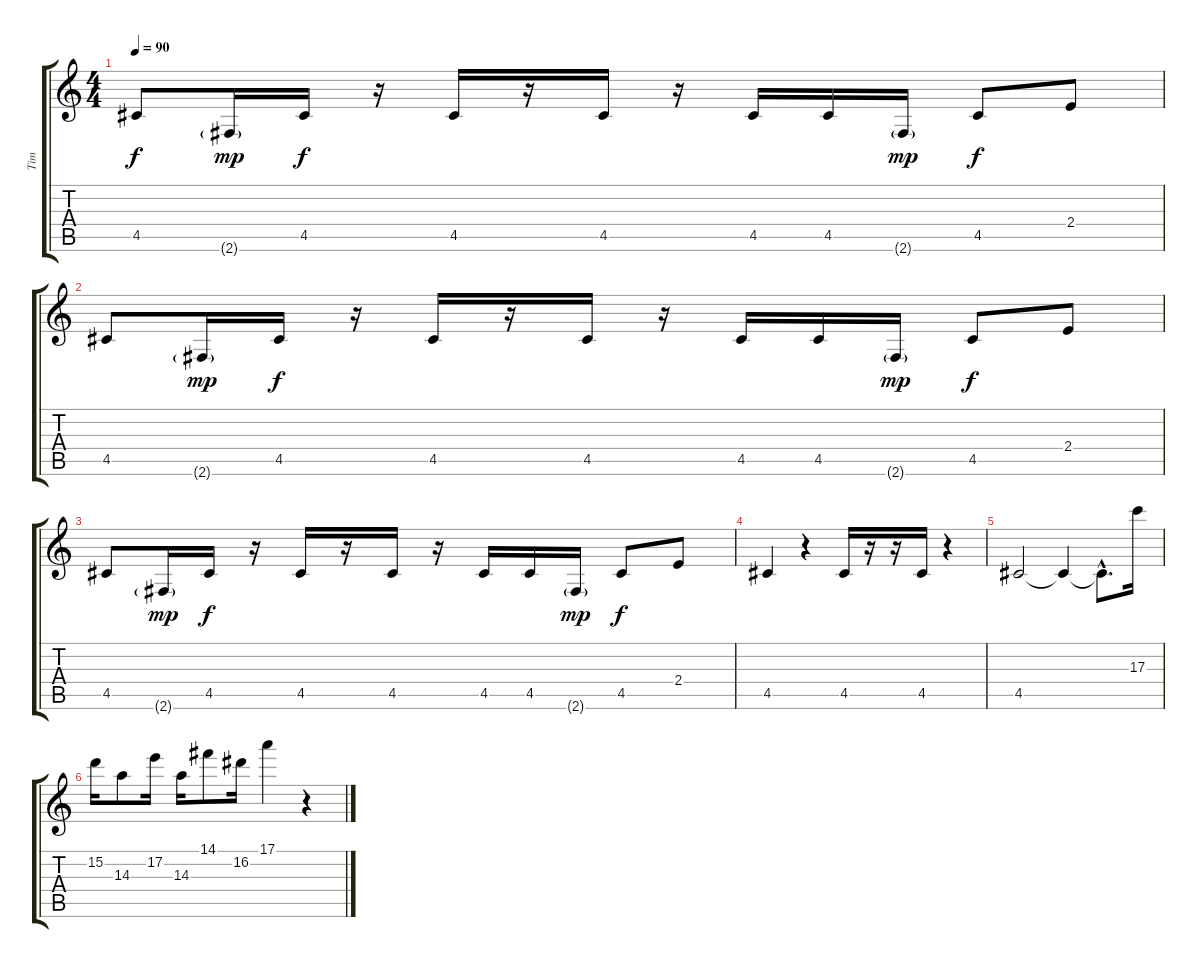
\track ("Tim" "Tim") {instrument distortionguitar}
\staff {score tabs}
\tuning (E4 B3 G3 D3 A2 E2) {hide}
\ts (4 4)
\tempo 90
\clef g2
\ks c
4.5.8{dy f} 2.6{g}.16{dy mp} 4.5.16{dy f} r.16 4.5.16 r.16 4.5.16 r.16 4.5.16 4.5.16 2.6{g}.16{dy mp} 4.5.8{dy f} 2.4.8 |
4.5.8 2.6{g}.16{dy mp} 4.5.16{dy f} r.16 4.5.16 r.16 4.5.16 r.16 4.5.16 4.5.16 2.6{g}.16{dy mp} 4.5.8{dy f} 2.4.8 |
4.5.8 2.6{g}.16{dy mp} 4.5.16{dy f} r.16 4.5.16 r.16 4.5.16 r.16 4.5.16 4.5.16 2.6{g}.16{dy mp} 4.5.8{dy f} 2.4.8 |
4.5.4 r.4 4.5.16 r.16 r.16 4.5.16 r.4 |
4.5.2 4.5{t}.4 4.5{hac t}.8{d} 17.3.16 |
15.2.16 14.3.8 17.2.16 14.3.16 14.1.8 16.2.16 17.1.4 r.4
